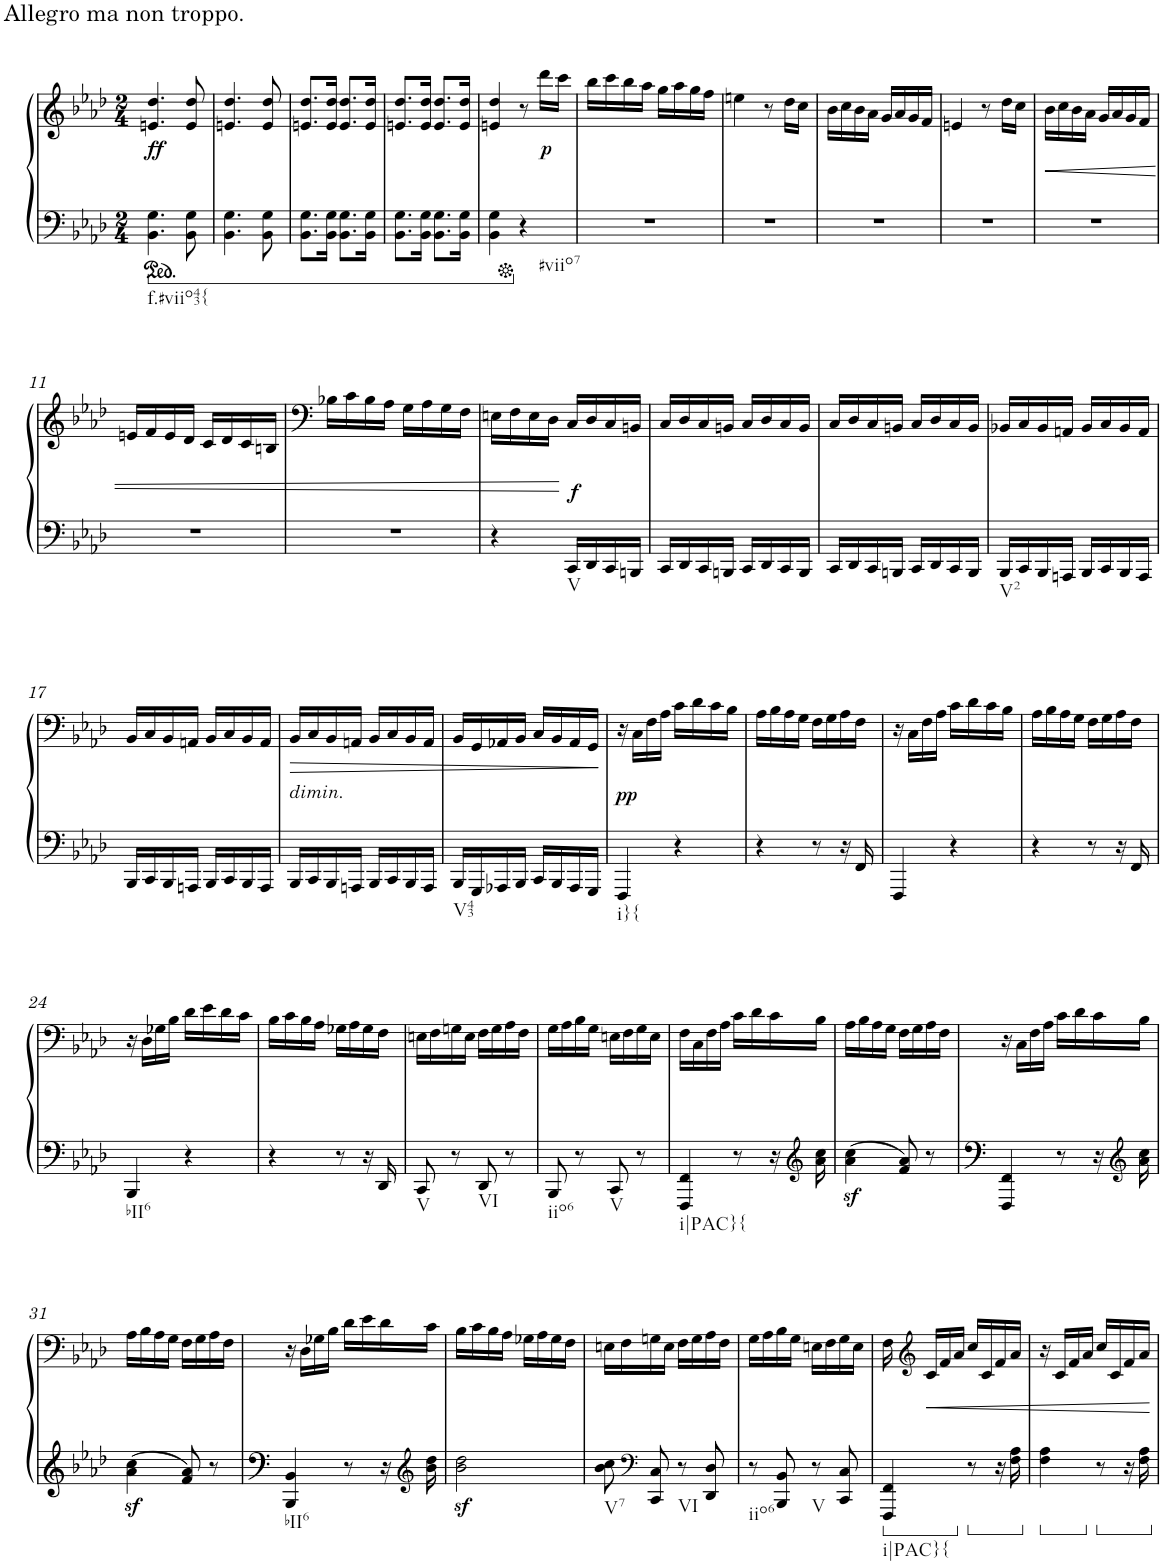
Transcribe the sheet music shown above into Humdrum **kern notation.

**kern	**kern	**dynam
*part1	*part1	*part1
*staff2	*staff1	*staff1/2
*I"Piano	*	*
*I'Pno.	*	*
*clefF4	*clefG2	*
*k[b-e-a-d-]	*k[b-e-a-d-]	*
*M2/4	*M2/4	*
=1	=1	=1
!	!LO:TX:a:t=Allegro ma non troppo.	!
!LO:TX:b:t=f.#viio43{	!	!
!	!	!LO:DY:b
4.BB-\ 4.G\	4.en/ 4.dd-/	ff
8BB-\ 8G\	8e/ 8dd-/	.
=2	=2	=2
4.BB-\ 4.G\	4.en/ 4.dd-/	.
8BB-\ 8G\	8e/ 8dd-/	.
=3	=3	=3
8.BB-\ 8.G\L	8.en/ 8.dd-/L	.
16BB-\ 16G\Jk	16e/ 16dd-/Jk	.
8.BB-\ 8.G\L	8.e/ 8.dd-/L	.
16BB-\ 16G\Jk	16e/ 16dd-/Jk	.
=4	=4	=4
8.BB-\ 8.G\L	8.en/ 8.dd-/L	.
16BB-\ 16G\Jk	16e/ 16dd-/Jk	.
8.BB-\ 8.G\L	8.e/ 8.dd-/L	.
16BB-\ 16G\Jk	16e/ 16dd-/Jk	.
=5	=5	=5
4BB-\ 4G\	4en/ 4dd-/	.
!LO:TX:b:t=#viio7	!	!
4r	8r	.
!	!	!LO:DY:b
.	16ddd-\LL	p
.	16ccc\JJ	.
=6	=6	=6
2r	16bb-\LL	.
.	16ccc\	.
.	16bb-\	.
.	16aa-\JJ	.
.	16gg\LL	.
.	16aa-\	.
.	16gg\	.
.	16ff\JJ	.
=7	=7	=7
2r	4een\	.
.	8r	.
.	16dd-\LL	.
.	16cc\JJ	.
=8	=8	=8
2r	16b-\LL	.
.	16cc\	.
.	16b-\	.
.	16a-\JJ	.
.	16g/LL	.
.	16a-/	.
.	16g/	.
.	16f/JJ	.
=9	=9	=9
2r	4en/	.
.	8r	.
.	16dd-\LL	.
.	16cc\JJ	.
=10	=10	=10
!	!	!LO:HP:b
2r	16b-\LL	<
.	16cc\	.
.	16b-\	.
.	16a-\JJ	.
.	16g/LL	.
.	16a-/	.
.	16g/	.
.	16f/JJ	.
!!LO:LB:g=z
=11	=11	=11
2r	16en/LL	.
.	16f/	.
.	16e/	.
.	16d-/JJ	.
.	16c/LL	.
.	16d-/	.
.	16c/	.
.	16Bn/JJ	.
=12	=12	=12
2r	16B-X\LL	.
.	16c\	.
.	16B-\	.
.	16A-\JJ	.
.	16G\LL	.
.	16A-\	.
.	16G\	.
.	16F\JJ	.
=13	=13	=13
4r	16En\LL	.
.	16F\	.
.	16E\	.
.	16D-\JJ	.
!LO:TX:b:t=V	!	!
!	!	!LO:DY:n=1:a=2
16CC/LL	16C/LL	[ f
16DD-/	16D-/	.
16CC/	16C/	.
16BBBn/JJ	16BBn/JJ	.
=14	=14	=14
16CC/LL	16C/LL	.
16DD-/	16D-/	.
16CC/	16C/	.
16BBBn/JJ	16BBn/JJ	.
16CC/LL	16C/LL	.
16DD-/	16D-/	.
16CC/	16C/	.
16BBB/JJ	16BB/JJ	.
=15	=15	=15
16CC/LL	16C/LL	.
16DD-/	16D-/	.
16CC/	16C/	.
16BBBn/JJ	16BBn/JJ	.
16CC/LL	16C/LL	.
16DD-/	16D-/	.
16CC/	16C/	.
16BBB/JJ	16BB/JJ	.
=16	=16	=16
!LO:TX:b:t=V2	!	!
16BBB-/LL	16BB-X/LL	.
16CC/	16C/	.
16BBB-/	16BB-/	.
16AAAn/JJ	16AAn/JJ	.
16BBB-/LL	16BB-/LL	.
16CC/	16C/	.
16BBB-/	16BB-/	.
16AAA/JJ	16AA/JJ	.
!!LO:LB:g=z
=17	=17	=17
16BBB-/LL	16BB-/LL	.
16CC/	16C/	.
16BBB-/	16BB-/	.
16AAAn/JJ	16AAn/JJ	.
16BBB-/LL	16BB-/LL	.
16CC/	16C/	.
16BBB-/	16BB-/	.
16AAA/JJ	16AA/JJ	.
=18	=18	=18
!LO:TX:a:i:t=dimin.	!	!
!	!	!LO:HP:b
16BBB-/LL	16BB-/LL	>
16CC/	16C/	.
16BBB-/	16BB-/	.
16AAAn/JJ	16AAn/JJ	.
16BBB-/LL	16BB-/LL	.
16CC/	16C/	.
16BBB-/	16BB-/	.
16AAA/JJ	16AA/JJ	.
=19	=19	=19
!LO:TX:b:t=V43	!	!
16BBB-/LL	16BB-/LL	.
16GGG/	16GG/	.
16AAA-X/	16AA-X/	.
16BBB-/JJ	16BB-/JJ	.
16CC/LL	16C/LL	.
16BBB-/	16BB-/	.
16AAA-/	16AA-/	.
16GGG/JJ	16GG/JJ	.
.	.	]
=20	=20	=20
!LO:TX:b:t=i}{	!	!
!	!	!LO:DY:a=2
4FFF/	16r	pp
.	16C\LL	.
.	16F\	.
.	16A-\JJ	.
4r	16c\LL	.
.	16d-\	.
.	16c\	.
.	16B-\JJ	.
=21	=21	=21
4r	16A-\LL	.
.	16B-\	.
.	16A-\	.
.	16G\JJ	.
8r	16F\LL	.
.	16G\	.
16r	16A-\	.
16FF/	16F\JJ	.
=22	=22	=22
4FFF/	16r	.
.	16C\LL	.
.	16F\	.
.	16A-\JJ	.
4r	16c\LL	.
.	16d-\	.
.	16c\	.
.	16B-\JJ	.
=23	=23	=23
4r	16A-\LL	.
.	16B-\	.
.	16A-\	.
.	16G\JJ	.
8r	16F\LL	.
.	16G\	.
16r	16A-\	.
16FF/	16F\JJ	.
!!LO:LB:g=z
=24	=24	=24
!LO:TX:b:t=bII6	!	!
4BBB-/	16r	.
.	16D-\LL	.
.	16G-X\	.
.	16B-\JJ	.
4r	16d-\LL	.
.	16e-\	.
.	16d-\	.
.	16c\JJ	.
=25	=25	=25
4r	16B-\LL	.
.	16c\	.
.	16B-\	.
.	16A-\JJ	.
8r	16G-X\LL	.
.	16A-\	.
16r	16G-\	.
16DD-/	16F\JJ	.
=26	=26	=26
!LO:TX:b:t=V	!	!
8CC/	16En\LL	.
.	16F\	.
8r	16Gn\	.
.	16E\JJ	.
!LO:TX:b:t=VI	!	!
8DD-/	16F\LL	.
.	16G\	.
8r	16A-\	.
.	16F\JJ	.
=27	=27	=27
!LO:TX:b:t=iio6	!	!
8BBB-/	16G\LL	.
.	16A-\	.
8r	16B-\	.
.	16G\JJ	.
!LO:TX:b:t=V	!	!
8CC/	16En\LL	.
.	16F\	.
8r	16G\	.
.	16E\JJ	.
=28	=28	=28
!LO:TX:b:t=i|PAC}{	!	!
4FFF/ 4FF/	16F\LL	.
.	16C\	.
.	16F\	.
.	16A-\JJ	.
8r	16c\LL	.
.	16d-\	.
16r	16c\	.
*clefG2	*	*
16a-\ 16cc\	16B-\JJ	.
=29	=29	=29
4a-\z< 4cc\z<	16A-\LL	.
.	16B-\	.
.	16A-\	.
.	16G\JJ	.
8f/ 8a-/	16F\LL	.
.	16G\	.
8r	16A-\	.
.	16F\JJ	.
=30	=30	=30
4FFF/ 4FF/	16r	.
.	16C\LL	.
.	16F\	.
.	16A-\JJ	.
8r	16c\LL	.
.	16d-\	.
16r	16c\	.
*clefG2	*	*
16a-\ 16cc\	16B-\JJ	.
!!LO:LB:g=z
=31	=31	=31
4a-\z< 4cc\z<	16A-\LL	.
.	16B-\	.
.	16A-\	.
.	16G\JJ	.
8f/ 8a-/	16F\LL	.
.	16G\	.
8r	16A-\	.
.	16F\JJ	.
=32	=32	=32
!LO:TX:b:t=bII6	!	!
4BBB-/ 4BB-/	16r	.
.	16D-\LL	.
.	16G-X\	.
.	16B-\JJ	.
8r	16d-\LL	.
.	16e-\	.
16r	16d-\	.
*clefG2	*	*
16b-\ 16dd-\	16c\JJ	.
=33	=33	=33
2b-\z< 2dd-\z<	16B-\LL	.
.	16c\	.
.	16B-\	.
.	16A-\JJ	.
.	16G-X\LL	.
.	16A-\	.
.	16G-\	.
.	16F\JJ	.
=34	=34	=34
!LO:TX:b:t=V7	!	!
8b-\ 8cc\	16En\LL	.
.	16F\	.
*clefF4	*	*
8CC/ 8C/	16Gn\	.
.	16E\JJ	.
!LO:TX:b:t=VI	!	!
8r	16F\LL	.
.	16G\	.
8DD-/ 8D-/	16A-\	.
.	16F\JJ	.
=35	=35	=35
!LO:TX:b:t=iio6	!	!
8r	16G\LL	.
.	16A-\	.
8BBB-/ 8BB-/	16B-\	.
.	16G\JJ	.
!LO:TX:b:t=V	!	!
8r	16En\LL	.
.	16F\	.
8CC/ 8C/	16G\	.
.	16E\JJ	.
=36	=36	=36
!LO:TX:b:t=i|PAC}{	!	!
4FFF/ 4FF/	16F\	.
*	*clefG2	*
!	!	!LO:HP:b
.	16c/LL	<
.	16f/	.
.	16a-/JJ	.
8r	16cc/LL	.
.	16c/	.
16r	16f/	.
16F\ 16A-\	16a-/JJ	.
=37	=37	=37
4F\ 4A-\	16r	.
.	16c/LL	.
.	16f/	.
.	16a-/JJ	.
8r	16cc/LL	.
.	16c/	.
16r	16f/	.
16F\ 16A-\	16a-/JJ	.
.	.	[
=	=	=
*-	*-	*-
